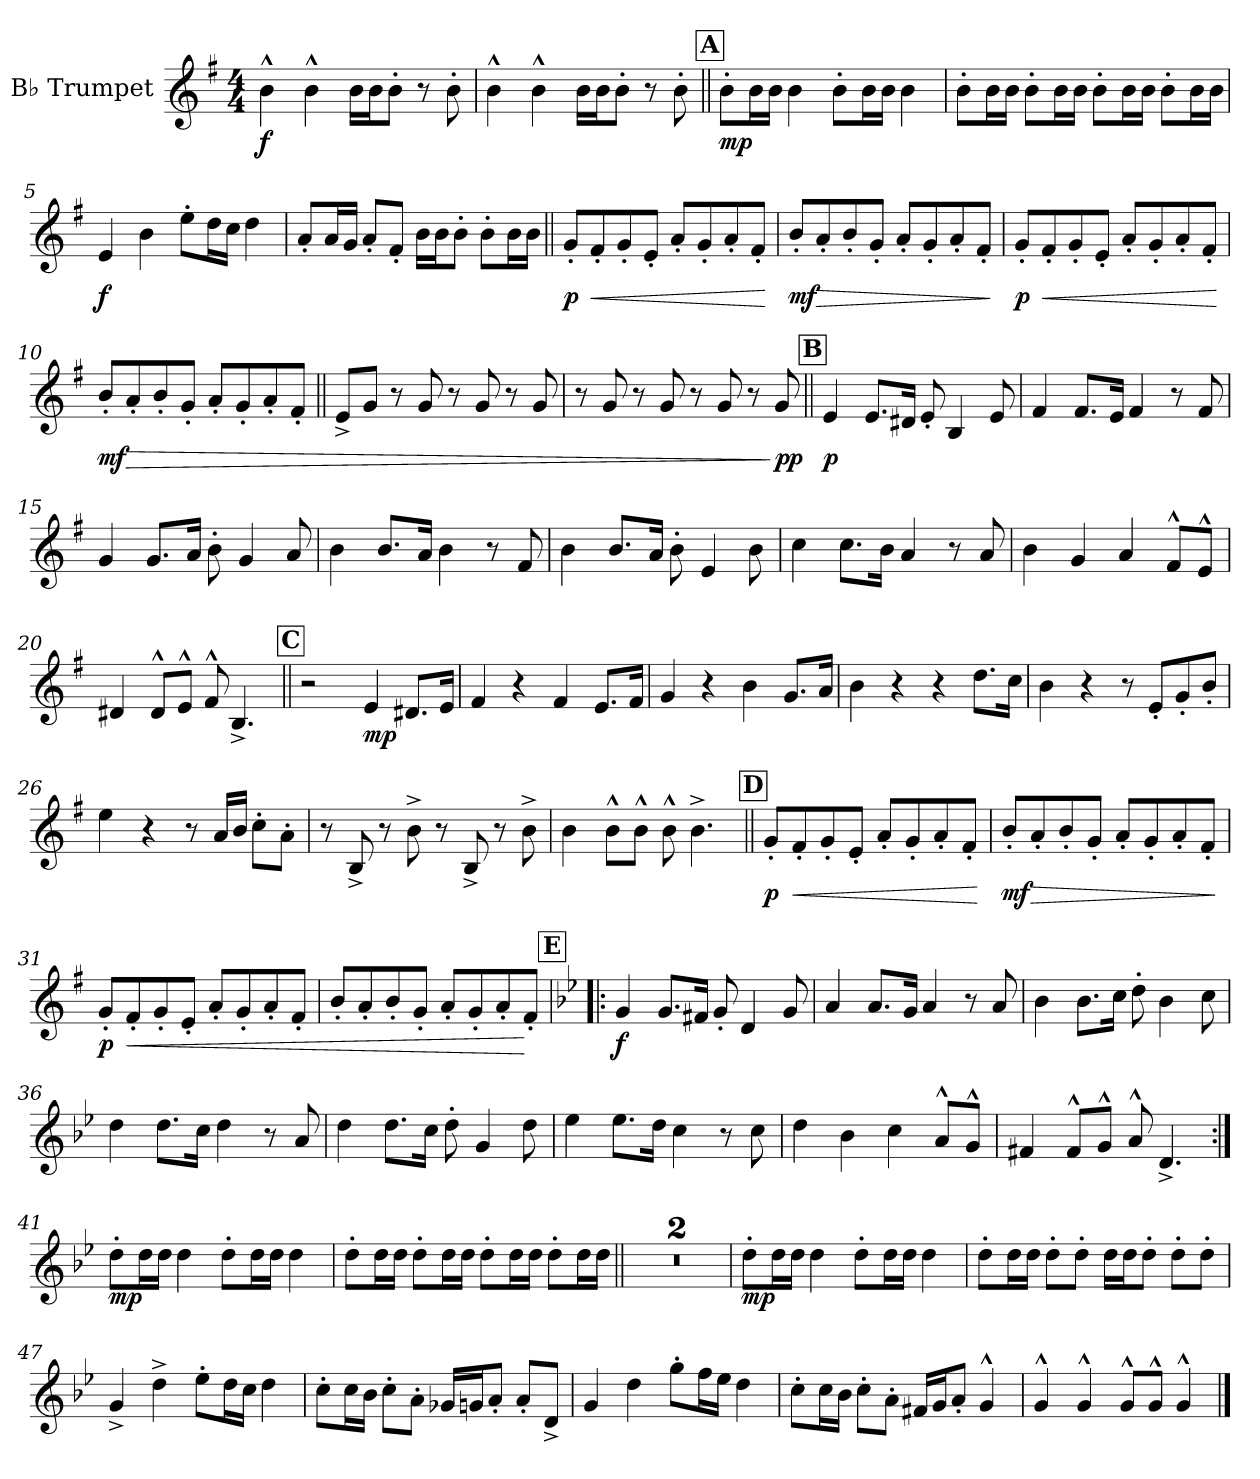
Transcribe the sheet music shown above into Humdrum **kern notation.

**kern	**dynam
*part1	*part1
*staff1	*staff1
*I"B♭ Trumpet	*
*I'B♭ Tpt.	*
*clefG2	*
*ITrd1c2	*
*k[b-]	*
*M4/4	*
=1	=1
!	!LO:DY:b
4a^^\	f
4a^^\	.
16a\LL	.
16a\J	.
8a'\J	.
8r	.
8a'\	.
=2	=2
4a^^\	.
4a^^\	.
16a\LL	.
16a\J	.
8a'\J	.
8r	.
8a'\	.
!!LO:REH:place=s1:a:B:fs=14:t=A
=3||	=3||
!	!LO:DY:b
8a'\L	mp
16a\L	.
16a\JJ	.
4a\	.
8a'\L	.
16a\L	.
16a\JJ	.
4a\	.
=4	=4
8a'\L	.
16a\L	.
16a\JJ	.
8a'\L	.
16a\L	.
16a\JJ	.
8a'\L	.
16a\L	.
16a\JJ	.
8a'\L	.
16a\L	.
16a\JJ	.
=5	=5
!	!LO:DY:b
4d/	f
4a\	.
8dd'\L	.
16cc\L	.
16b-\JJ	.
4cc\	.
=6	=6
8g'/L	.
16g/L	.
16f/JJ	.
8g'/L	.
8e'/J	.
16a\LL	.
16a\J	.
8a'\J	.
8a'\L	.
16a\L	.
16a\JJ	.
=7||	=7||
!	!LO:DY:b
8f'/L	p
!	!LO:HP:b
8e'/	<
8f'/	.
8d'/J	.
8g'/L	.
8f'/	.
8g'/	.
8e'/J	.
.	[
=8	=8
!	!LO:DY:b
8a'/L	mf
!	!LO:HP:b
8g'/	>
8a'/	.
8f'/J	.
8g'/L	.
8f'/	.
8g'/	.
8e'/J	.
.	]
=9	=9
!	!LO:DY:b
8f'/L	p
!	!LO:HP:b
8e'/	<
8f'/	.
8d'/J	.
8g'/L	.
8f'/	.
8g'/	.
8e'/J	.
.	[
=10	=10
!	!LO:DY:b
8a'/L	mf
!	!LO:HP:b
8g'/	>
8a'/	.
8f'/J	.
8g'/L	.
8f'/	.
8g'/	.
8e'/J	.
=11||	=11||
8d^/L	.
8f/J	.
8r	.
8f/	.
8r	.
8f/	.
8r	.
8f/	.
=12	=12
8r	.
8f/	.
8r	.
8f/	.
8r	.
8f/	.
8r	.
!	!LO:DY:n=1:b
8f/	] pp
!!LO:REH:place=s1:a:B:fs=14:t=B
=13||	=13||
!	!LO:DY:b
4d/	p
8.d/L	.
16c#X/Jk	.
8d'/	.
4A/	.
8d/	.
=14	=14
4e/	.
8.e/L	.
16d/Jk	.
4e/	.
8r	.
8e/	.
=15	=15
4f/	.
8.f/L	.
16g/Jk	.
8a'\	.
4f/	.
8g/	.
=16	=16
4a\	.
8.a/L	.
16g/Jk	.
4a\	.
8r	.
8e/	.
=17	=17
4a\	.
8.a/L	.
16g/Jk	.
8a'\	.
4d/	.
8a\	.
=18	=18
4b-\	.
8.b-\L	.
16a\Jk	.
4g/	.
8r	.
8g/	.
=19	=19
4a\	.
4f/	.
4g/	.
8e^^/L	.
8d^^/J	.
=20	=20
4c#X/	.
8c#^^/L	.
8d^^/J	.
8e^^/	.
4.A^/	.
!!LO:REH:place=s1:a:B:fs=14:t=C
=21||	=21||
2r	.
!	!LO:DY:b
4d/	mp
8.c#X/L	.
16d/Jk	.
=22	=22
4e/	.
4r	.
4e/	.
8.d/L	.
16e/Jk	.
=23	=23
4f/	.
4r	.
4a\	.
8.f/L	.
16g/Jk	.
=24	=24
4a\	.
4r	.
4r	.
8.cc\L	.
16b-\Jk	.
=25	=25
4a\	.
4r	.
8r	.
8d'/L	.
8f'/	.
8a'/J	.
=26	=26
4dd\	.
4r	.
8r	.
16g/LL	.
16a/JJ	.
8b-'\L	.
8g'\J	.
=27	=27
8r	.
8A^/	.
8r	.
8a^\	.
8r	.
8A^/	.
8r	.
8a^\	.
=28	=28
4a\	.
8a^^\L	.
8a^^\J	.
8a^^\	.
4.a^\	.
!!LO:REH:place=s1:a:B:fs=14:t=D
=29||	=29||
!	!LO:DY:b
8f'/L	p
!	!LO:HP:b
8e'/	<
8f'/	.
8d'/J	.
8g'/L	.
8f'/	.
8g'/	.
8e'/J	.
.	[
=30	=30
!	!LO:DY:b
8a'/L	mf
!	!LO:HP:b
8g'/	>
8a'/	.
8f'/J	.
8g'/L	.
8f'/	.
8g'/	.
8e'/J	.
.	]
=31	=31
!	!LO:DY:b
8f'/L	p
!	!LO:HP:b
8e'/	<
8f'/	.
8d'/J	.
8g'/L	.
8f'/	.
8g'/	.
8e'/J	.
=32	=32
8a'/L	.
8g'/	.
8a'/	.
8f'/J	.
8g'/L	.
8f'/	.
8g'/	.
8e'/J	[
!!LO:REH:place=s1:a:B:fs=14:t=E
=33!|:	=33!|:
*k[b-e-a-d-]	*
!	!LO:DY:b
4f/	f
8.f/L	.
16en/Jk	.
8f'/	.
4c/	.
8f/	.
=34	=34
4g/	.
8.g/L	.
16f/Jk	.
4g/	.
8r	.
8g/	.
=35	=35
4a-\	.
8.a-\L	.
16b-\Jk	.
8cc'\	.
4a-\	.
8b-\	.
=36	=36
4cc\	.
8.cc\L	.
16b-\Jk	.
4cc\	.
8r	.
8g/	.
=37	=37
4cc\	.
8.cc\L	.
16b-\Jk	.
8cc'\	.
4f/	.
8cc\	.
=38	=38
4dd-\	.
8.dd-\L	.
16cc\Jk	.
4b-\	.
8r	.
8b-\	.
=39	=39
4cc\	.
4a-\	.
4b-\	.
8g^^/L	.
8f^^/J	.
=40	=40
4en/	.
8e^^/L	.
8f^^/J	.
8g^^/	.
4.c^/	.
=41:|!	=41:|!
!	!LO:DY:b
8cc'\L	mp
16cc\L	.
16cc\JJ	.
4cc\	.
8cc'\L	.
16cc\L	.
16cc\JJ	.
4cc\	.
=42	=42
8cc'\L	.
16cc\L	.
16cc\JJ	.
8cc'\L	.
16cc\L	.
16cc\JJ	.
8cc'\L	.
16cc\L	.
16cc\JJ	.
8cc'\L	.
16cc\L	.
16cc\JJ	.
=43||	=43||
1r	.
=44	=44
1r	.
=45	=45
!	!LO:DY:b
8cc'\L	mp
16cc\L	.
16cc\JJ	.
4cc\	.
8cc'\L	.
16cc\L	.
16cc\JJ	.
4cc\	.
=46	=46
8cc'\L	.
16cc\L	.
16cc\JJ	.
8cc'\L	.
8cc'\J	.
16cc\LL	.
16cc\J	.
8cc'\J	.
8cc'\L	.
8cc'\J	.
=47	=47
4f^/	.
4cc^\	.
8dd-'\L	.
16cc\L	.
16b-\JJ	.
4cc\	.
=48	=48
8b-'\L	.
16b-\L	.
16a-\JJ	.
8b-'\L	.
8g'\J	.
16f-X/LL	.
16fn/J	.
8g'/J	.
8g'/L	.
8c^/J	.
=49	=49
4f/	.
4cc\	.
8ff'\L	.
16ee-\L	.
16dd-\JJ	.
4cc\	.
=50	=50
8b-'\L	.
16b-\L	.
16a-\JJ	.
8b-'\L	.
8g'\J	.
16en/LL	.
16f/J	.
8g'/J	.
4f^^/	.
=51	=51
4f^^/	.
4f^^/	.
8f^^/L	.
8f^^/J	.
4f^^/	.
==	==
*-	*-
